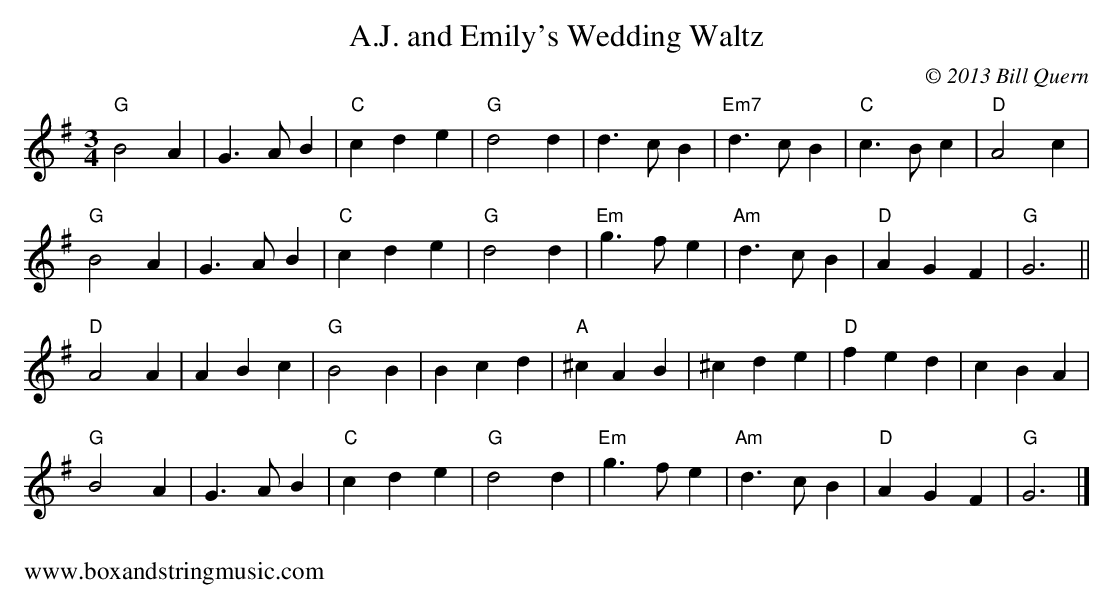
X:1
T:A.J. and Emily's Wedding Waltz
C:© 2013 Bill Quern
M:3/4
L:1/8
K:G
"G"B4A2|G3AB2|"C"c2d2e2|"G"d4d2|d3cB2|"Em7"d3cB2|"C"c3Bc2|"D"A4c2|
"G"B4A2|G3AB2|"C"c2d2e2|"G"d4d2|"Em"g3fe2|"Am"d3cB2|"D"A2G2F2|"G"G6||
"D"A4A2|A2B2c2|"G"B4B2|B2c2d2|"A"^c2A2B2|^c2d2e2|"D"f2e2d2|c2B2A2|
"G"B4A2|G3AB2|"C"c2d2e2|"G"d4d2|"Em"g3fe2|"Am"d3cB2|"D"A2G2F2|"G"G6|]
